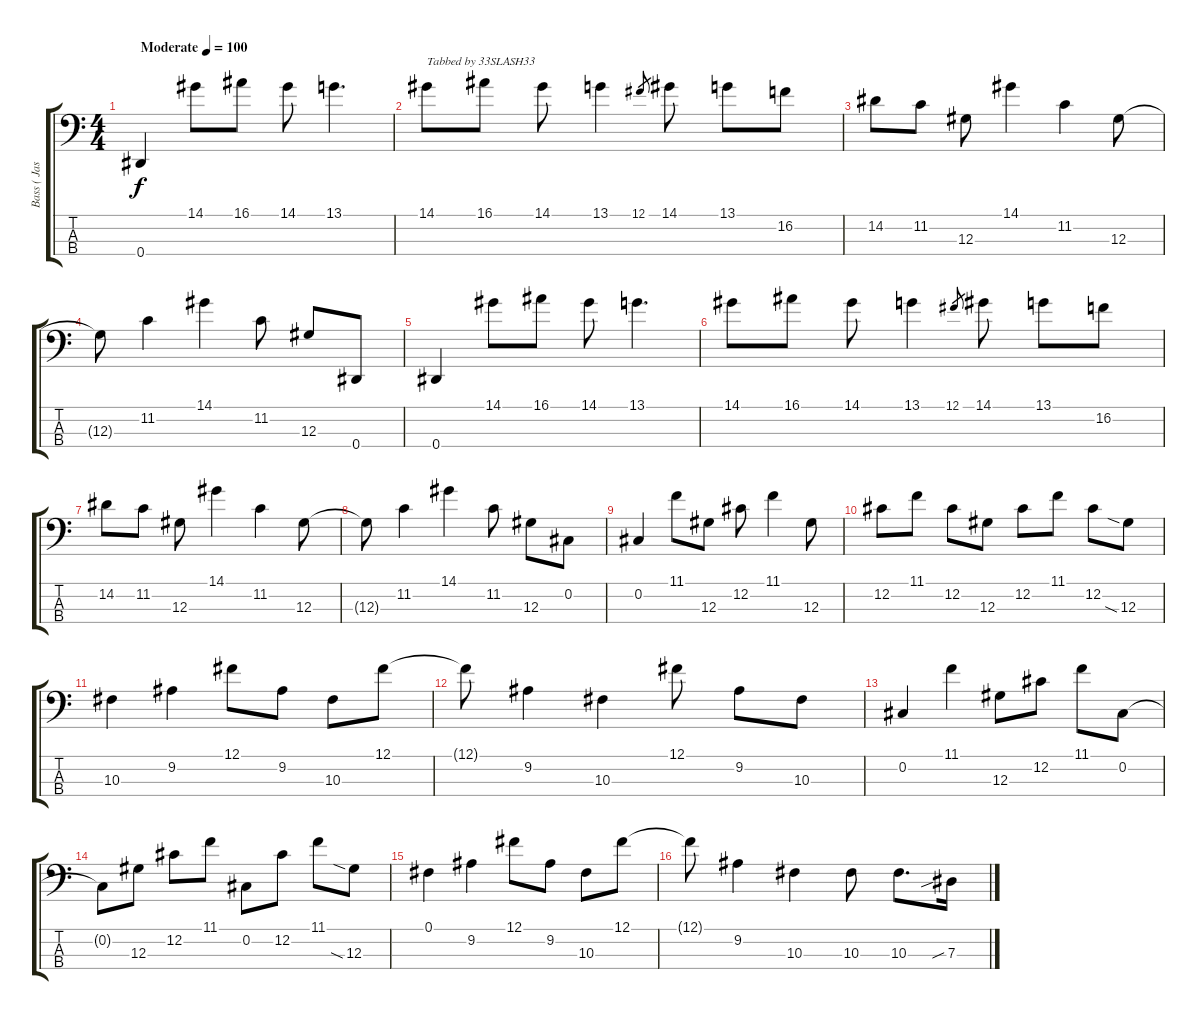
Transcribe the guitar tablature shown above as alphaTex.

\track ("Bass ( Jason )" "Bass ( Jas") {instrument electricbassfinger}
\staff {score tabs}
\tuning (Gb2 Db2 Ab1 Eb1) {hide}
\ts (4 4)
\tempo (100 "Moderate")
\clef f4
\ks c
0.4.4{dy f instrument electricbassfinger} 14.1.8 16.1.8 14.1.8 13.1.4{d} |
14.1.8{txt "Tabbed by 33SLASH33"} 16.1.8 14.1.8 13.1.4 12.1.8{gr} 14.1.8 13.1.8 16.2.8 |
14.2.8 11.2.8 12.3.8 14.1.4 11.2.4 12.3.8 |
12.3{t}.8 11.2.4 14.1.4 11.2.8 12.3.8 0.4.8 |
0.4.4 14.1.8 16.1.8 14.1.8 13.1.4{d} |
14.1.8 16.1.8 14.1.8 13.1.4 12.1.8{gr} 14.1.8 13.1.8 16.2.8 |
14.2.8 11.2.8 12.3.8 14.1.4 11.2.4 12.3.8 |
12.3{t}.8 11.2.4 14.1.4 11.2.8 12.3.8 0.2.8 |
0.2.4 11.1.8 12.3.8 12.2.8 11.1.4 12.3.8 |
12.2.8 11.1.8 12.2.8 12.3.8 12.2.8 11.1.8 12.2.8 12.3{sia}.8 |
10.3.4 9.2.4 12.1.8 9.2.8 10.3.8 12.1.8 |
12.1{t}.8 9.2.4 10.3.4 12.1.8 9.2.8 10.3.8 |
0.2.4 11.1.4 12.3.8 12.2.8 11.1.8 0.2.8 |
0.2{t}.8 12.3.8 12.2.8 11.1.8 0.2.8 12.2.8 11.1.8 12.3{sia}.8 |
0.1.4 9.2.4 12.1.8 9.2.8 10.3.8 12.1.8 |
12.1{t}.8 9.2.4 10.3.4 10.3.8 10.3.8{d} 7.3{sib}.16
